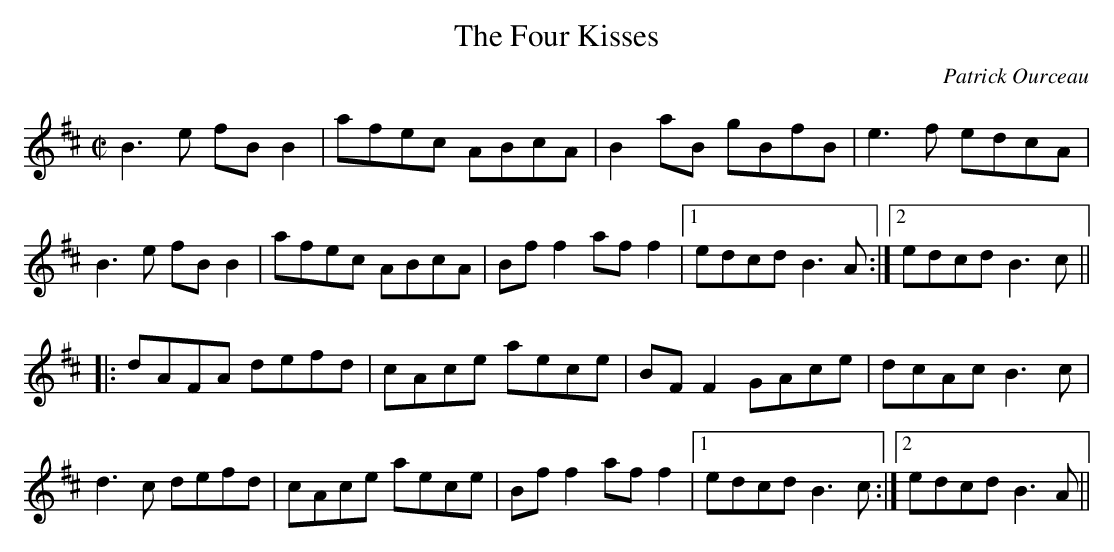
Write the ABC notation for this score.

X:1
T:Four Kisses, The
C:Patrick Ourceau
M:C|
K:Bm
B3e fBB2|afec ABcA|B2aB gBfB|e3f edcA|
B3e fBB2|afec ABcA|Bff2 aff2|1 edcd B3A:|2 edcd B3c||
|:dAFA defd|cAce aece|BFF2 GAce|dcAc B3c|
d3c defd|cAce aece|Bff2 aff2|1 edcd B3c:|2 edcd B3A||
